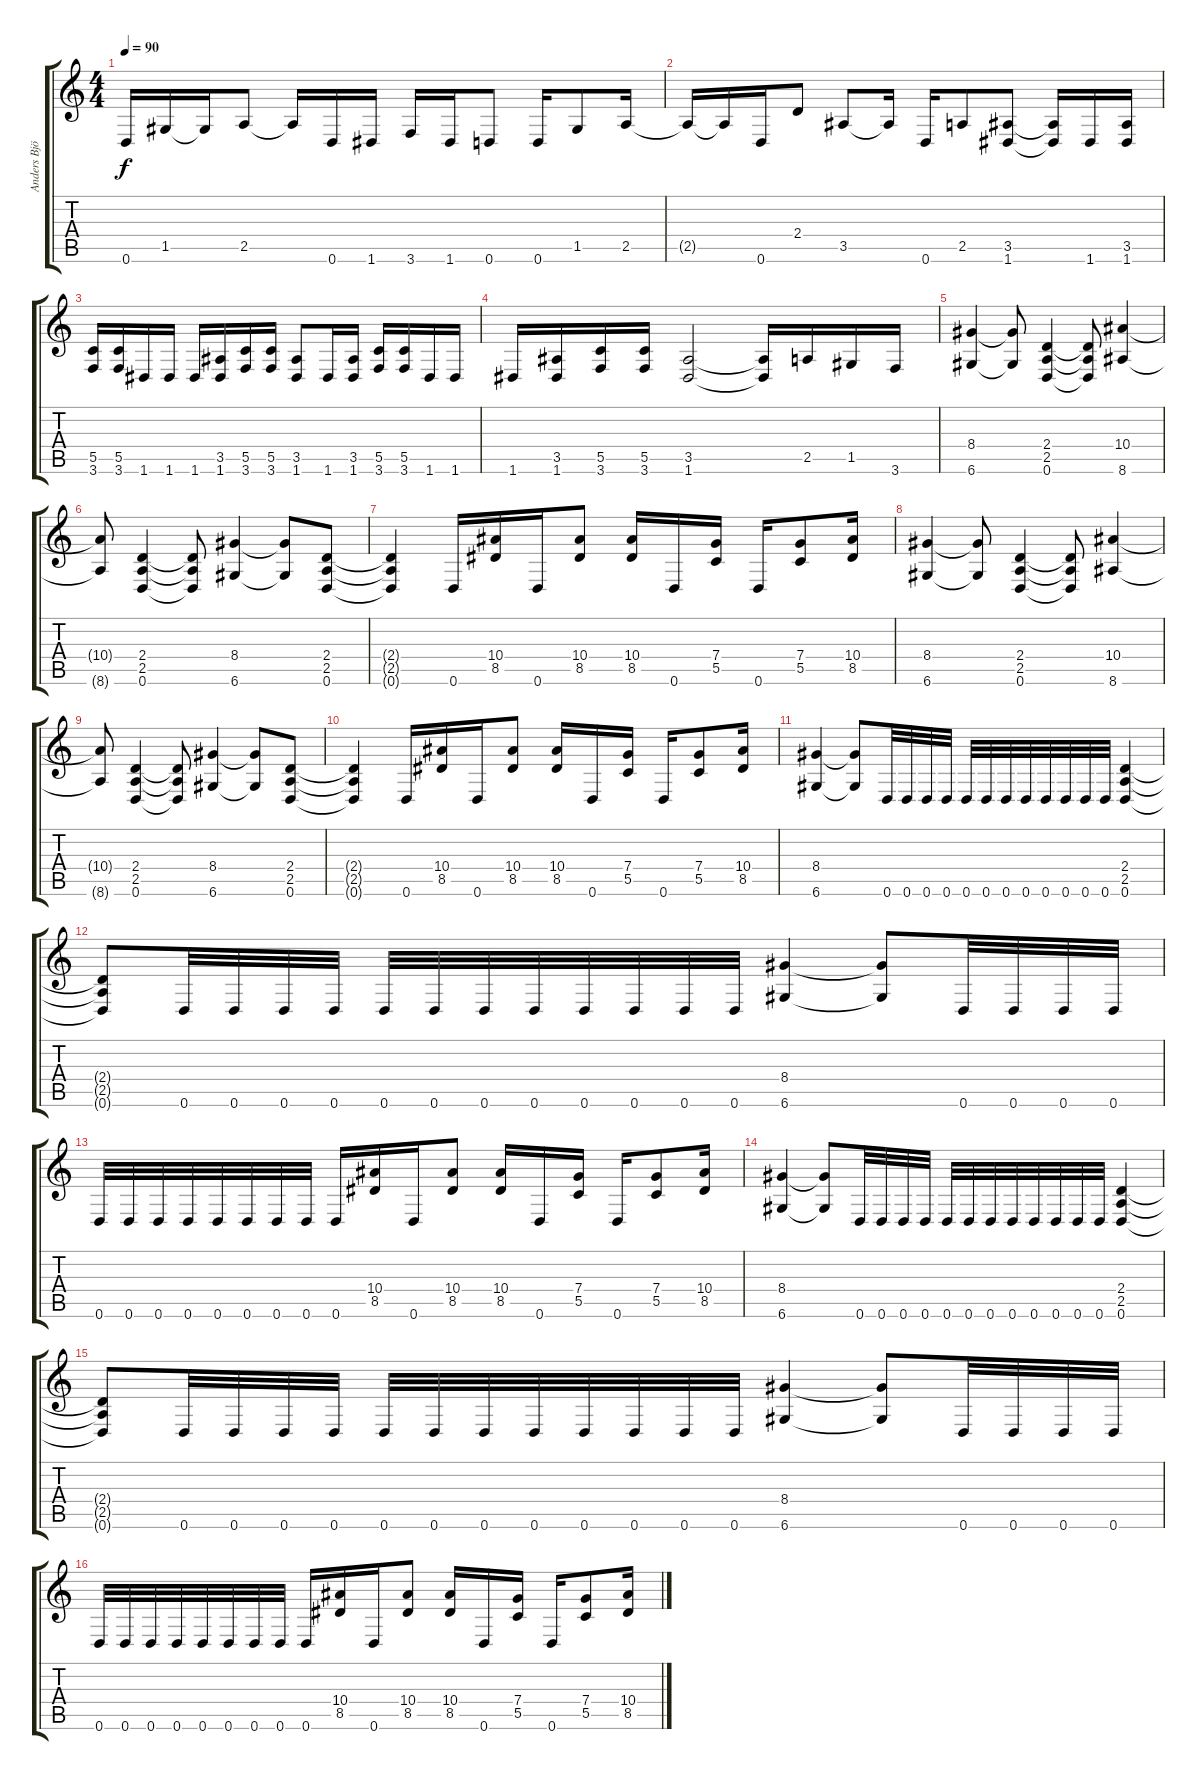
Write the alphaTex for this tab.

\track ("Anders Björler" "Anders Bjö") {instrument distortionguitar}
\staff {score tabs}
\tuning (D4 A3 F3 C3 G2 D2) {hide}
\ts (4 4)
\tempo 90
\clef g2
\ks c
0.6.16{dy f} 1.5.16 1.5{t}.16 2.5.8 2.5{t}.16 0.6.16 1.6.16 3.6.16 1.6.16 0.6.8 0.6.16 1.5.8 2.5.16 |
2.5{t}.16 2.5{t}.16 0.6.16 2.4.8 3.5.8 3.5{t}.16 0.6.16 2.5.8 (3.5 1.6).8 (3.5{t} 1.6{t}).16 1.6.16 (3.5 1.6).16 |
(5.5 3.6).16 (5.5 3.6).16 1.6.16 1.6.16 1.6.16 (3.5 1.6).16 (5.5 3.6).16 (5.5 3.6).16 (3.5 1.6).8 1.6.16 (3.5 1.6).16 (5.5 3.6).16 (5.5 3.6).16 1.6.16 1.6.16 |
1.6.16 (3.5 1.6).16 (5.5 3.6).16 (5.5 3.6).16 (3.5 1.6).2 (3.5{t} 1.6{t}).16 2.5.16 1.5.16 3.6.16 |
(8.4 6.6).4 (8.4{t} 6.6{t}).8 (2.4 2.5 0.6).4 (2.4{t} 2.5{t} 0.6{t}).8 (10.4 8.6).4 |
(10.4{t} 8.6{t}).8 (2.4 2.5 0.6).4 (2.4{t} 2.5{t} 0.6{t}).8 (8.4 6.6).4 (8.4{t} 6.6{t}).8 (2.4 2.5 0.6).8 |
(2.4{t} 2.5{t} 0.6{t}).4 0.6.16 (10.4 8.5).16 0.6.16 (10.4 8.5).8 (10.4 8.5).16 0.6.16 (7.4 5.5).16 0.6.16 (7.4 5.5).8 (10.4 8.5).16 |
(8.4 6.6).4 (8.4{t} 6.6{t}).8 (2.4 2.5 0.6).4 (2.4{t} 2.5{t} 0.6{t}).8 (10.4 8.6).4 |
(10.4{t} 8.6{t}).8 (2.4 2.5 0.6).4 (2.4{t} 2.5{t} 0.6{t}).8 (8.4 6.6).4 (8.4{t} 6.6{t}).8 (2.4 2.5 0.6).8 |
(2.4{t} 2.5{t} 0.6{t}).4 0.6.16 (10.4 8.5).16 0.6.16 (10.4 8.5).8 (10.4 8.5).16 0.6.16 (7.4 5.5).16 0.6.16 (7.4 5.5).8 (10.4 8.5).16 |
(8.4 6.6).4 (8.4{t} 6.6{t}).8 0.6.32 0.6.32 0.6.32 0.6.32 0.6.32 0.6.32 0.6.32 0.6.32 0.6.32 0.6.32 0.6.32 0.6.32 (2.4 2.5 0.6).4 |
(2.4{t} 2.5{t} 0.6{t}).8 0.6.32 0.6.32 0.6.32 0.6.32 0.6.32 0.6.32 0.6.32 0.6.32 0.6.32 0.6.32 0.6.32 0.6.32 (8.4 6.6).4 (8.4{t} 6.6{t}).8 0.6.32 0.6.32 0.6.32 0.6.32 |
0.6.32 0.6.32 0.6.32 0.6.32 0.6.32 0.6.32 0.6.32 0.6.32 0.6.16 (10.4 8.5).16 0.6.16 (10.4 8.5).8 (10.4 8.5).16 0.6.16 (7.4 5.5).16 0.6.16 (7.4 5.5).8 (10.4 8.5).16 |
(8.4 6.6).4 (8.4{t} 6.6{t}).8 0.6.32 0.6.32 0.6.32 0.6.32 0.6.32 0.6.32 0.6.32 0.6.32 0.6.32 0.6.32 0.6.32 0.6.32 (2.4 2.5 0.6).4 |
(2.4{t} 2.5{t} 0.6{t}).8 0.6.32 0.6.32 0.6.32 0.6.32 0.6.32 0.6.32 0.6.32 0.6.32 0.6.32 0.6.32 0.6.32 0.6.32 (8.4 6.6).4 (8.4{t} 6.6{t}).8 0.6.32 0.6.32 0.6.32 0.6.32 |
0.6.32 0.6.32 0.6.32 0.6.32 0.6.32 0.6.32 0.6.32 0.6.32 0.6.16 (10.4 8.5).16 0.6.16 (10.4 8.5).8 (10.4 8.5).16 0.6.16 (7.4 5.5).16 0.6.16 (7.4 5.5).8 (10.4 8.5).16
